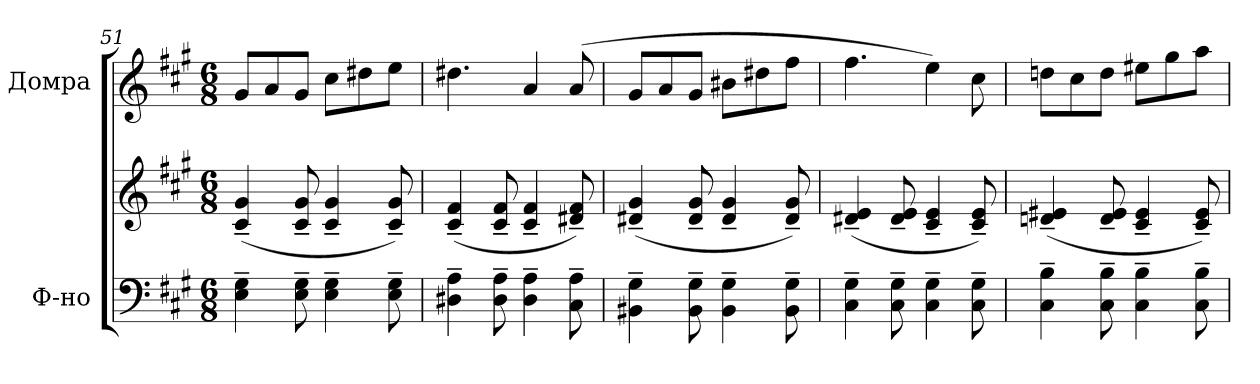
**kern	**kern	**kern
*part2	*part2	*part1
*staff3	*staff2	*staff1
*I"Ф-но	*	*I"Домра
*clefF4	*clefG2	*clefG2
*k[f#c#g#]	*k[f#c#g#]	*k[f#c#g#]
*A:	*A:	*A:
*M6/8	*M6/8	*M6/8
=51	=51	=51
4Ei\~ 4G#i~	(4c#i/~ 4g#i~	8g#i/L
.	.	8ai/
8Ei\~ 8G#i~	8c#i/~ 8g#i~	8g#i/J
4Ei\~ 4G#i~	4c#i/~ 4g#i~	8cc#i\L
.	.	8dd#Xi\
8Ei\~ 8G#i~	8c#i/~ 8g#i~)	8eei\J
=52	=52	=52
4D#Xi\~ 4Ai~	(4c#i/~ 4f#i~	4.dd#Xi\
8D#i\~ 8Ai~	8c#i/~ 8f#i~	.
4D#i\~ 4Ai~	4c#i/~ 4f#i~	4ai/
8C#i\~ 8Ai~	8d#Xi/~ 8f#i~)	(8ai/
=53	=53	=53
4BB#Xi\~ 4G#i~	(4d#Xi/~ 4g#i~	8g#i/L
.	.	8ai/
8BB#i\~ 8G#i~	8d#i/~ 8g#i~	8g#i/J
4BB#i\~ 4G#i~	4d#i/~ 4g#i~	8b#Xi\L
.	.	8dd#Xi\
8BB#i\~ 8G#i~	8d#i/~ 8g#i~)	8ff#i\J
!!LO:LB:g=z
=54	=54	=54
4C#i\~ 4G#i~	(4d#Xi/~ 4ei~	4.ff#i\
8C#i\~ 8G#i~	8d#i/~ 8ei~	.
4C#i\~ 4G#i~	4c#i/~ 4ei~	4eei\)
8C#i\~ 8G#i~	8c#i/~ 8ei~)	8cc#i\
=55	=55	=55
4C#i\~ 4Bi~	(4dni/~ 4e#Xi~	8ddni\L
.	.	8cc#i\
8C#i\~ 8Bi~	8di/~ 8e#i~	8ddi\J
4C#i\~ 4Bi~	4c#i/~ 4e#i~	8ee#Xi\L
.	.	8gg#i\
8C#i\~ 8Bi~	8c#i/~ 8e#i~)	8aai\J
=	=	=
*-	*-	*-
